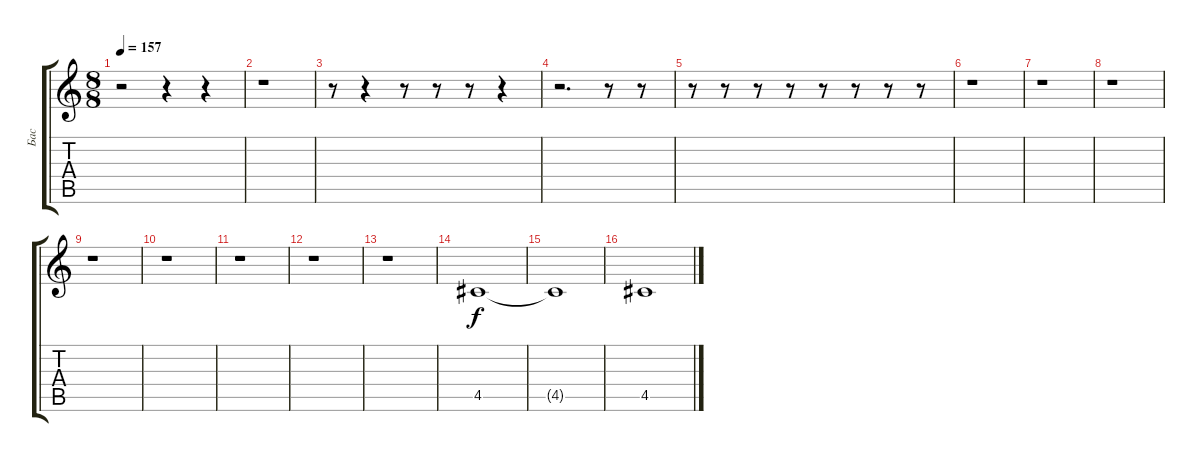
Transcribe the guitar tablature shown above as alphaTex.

\track ("Бас" "Бас") {instrument fretlessbass}
\staff {score tabs}
\tuning (E4 B3 G3 D3 A2 E2) {hide}
\ts (8 8)
\tempo 157
\clef g2
\ks c
r.2{dy f} r.4 r.4 |
r.1 |
r.8 r.4 r.8 r.8 r.8 r.4 |
r.2{d} r.8 r.8 |
r.8 r.8 r.8 r.8 r.8 r.8 r.8 r.8 |
r.1 |
r.1 |
r.1 |
r.1 |
r.1 |
r.1 |
r.1 |
r.1 |
4.5.1 |
4.5{t}.1 |
4.5.1
